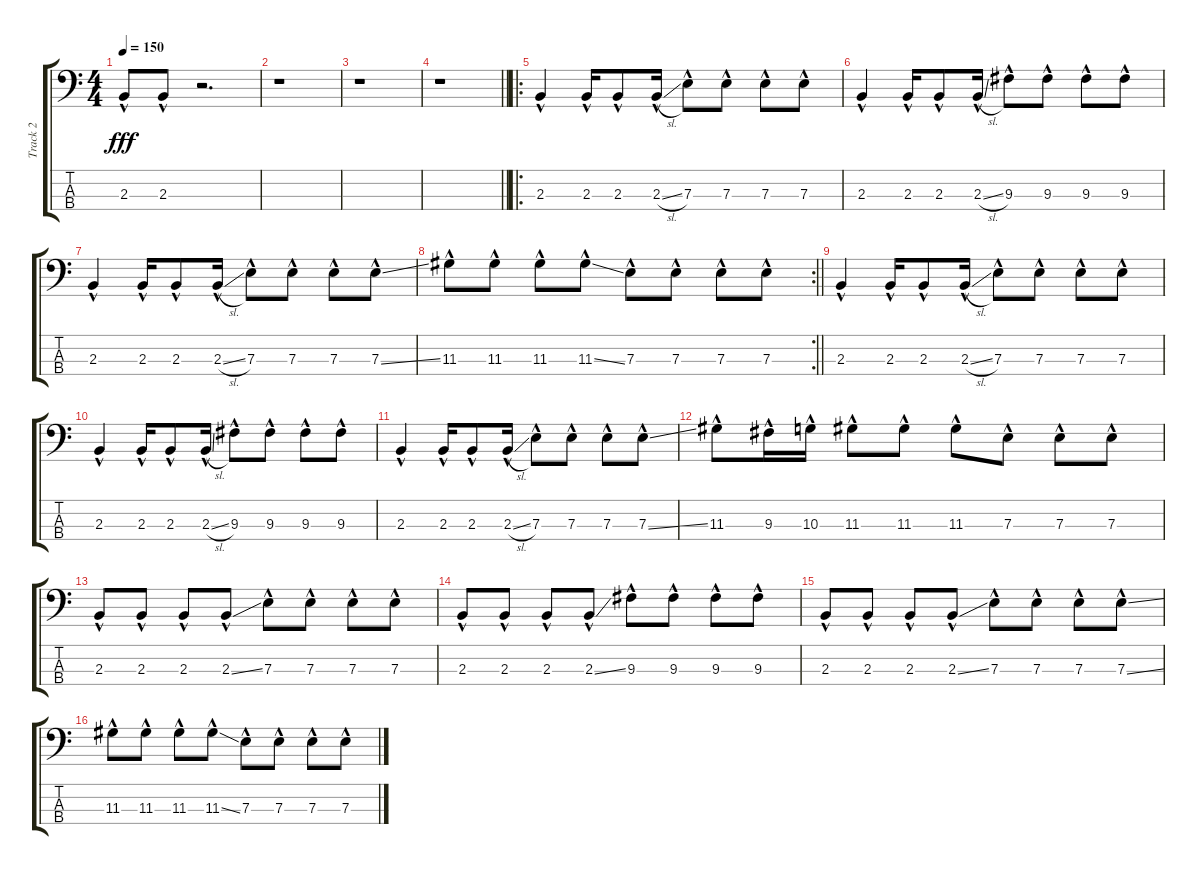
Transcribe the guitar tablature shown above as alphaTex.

\track ("Track 2" "Track 2") {instrument electricbassfinger}
\staff {score tabs}
\tuning (G2 D2 A1 E1) {hide}
\ts (4 4)
\tempo 150
\clef f4
\ks c
2.3{hac}.8{dy fff} 2.3{hac}.8 r.2{d} |
r.1 |
r.1 |
\barLineRight lightlight
r.1 |
\ro
2.3{hac}.4 2.3{hac}.16 2.3{hac}.8 2.3{sl hac}.16 7.3{hac}.8 7.3{hac}.8 7.3{hac}.8 7.3{hac}.8 |
2.3{hac}.4 2.3{hac}.16 2.3{hac}.8 2.3{sl hac}.16 9.3{hac}.8 9.3{hac}.8 9.3{hac}.8 9.3{hac}.8 |
2.3{hac}.4 2.3{hac}.16 2.3{hac}.8 2.3{sl hac}.16 7.3{hac}.8 7.3{hac}.8 7.3{hac}.8 7.3{ss hac}.8 |
\rc 2
\barLineRight lightlight
11.3{hac}.8 11.3{hac}.8 11.3{hac}.8 11.3{ss hac}.8 7.3{hac}.8 7.3{hac}.8 7.3{hac}.8 7.3{hac}.8 |
2.3{hac}.4 2.3{hac}.16 2.3{hac}.8 2.3{sl hac}.16 7.3{hac}.8 7.3{hac}.8 7.3{hac}.8 7.3{hac}.8 |
2.3{hac}.4 2.3{hac}.16 2.3{hac}.8 2.3{sl hac}.16 9.3{hac}.8 9.3{hac}.8 9.3{hac}.8 9.3{hac}.8 |
2.3{hac}.4 2.3{hac}.16 2.3{hac}.8 2.3{sl hac}.16 7.3{hac}.8 7.3{hac}.8 7.3{hac}.8 7.3{ss hac}.8 |
11.3{hac}.8 9.3{hac}.16 10.3{hac}.16 11.3{hac}.8 11.3{hac}.8 11.3{hac}.8 7.3{hac}.8 7.3{hac}.8 7.3{hac}.8 |
2.3{hac}.8 2.3{hac}.8 2.3{hac}.8 2.3{ss hac}.8 7.3{hac}.8 7.3{hac}.8 7.3{hac}.8 7.3{hac}.8 |
2.3{hac}.8 2.3{hac}.8 2.3{hac}.8 2.3{ss hac}.8 9.3{hac}.8 9.3{hac}.8 9.3{hac}.8 9.3{hac}.8 |
2.3{hac}.8 2.3{hac}.8 2.3{hac}.8 2.3{ss hac}.8 7.3{hac}.8 7.3{hac}.8 7.3{hac}.8 7.3{ss hac}.8 |
11.3{hac}.8 11.3{hac}.8 11.3{hac}.8 11.3{ss hac}.8 7.3{hac}.8 7.3{hac}.8 7.3{hac}.8 7.3{hac}.8
